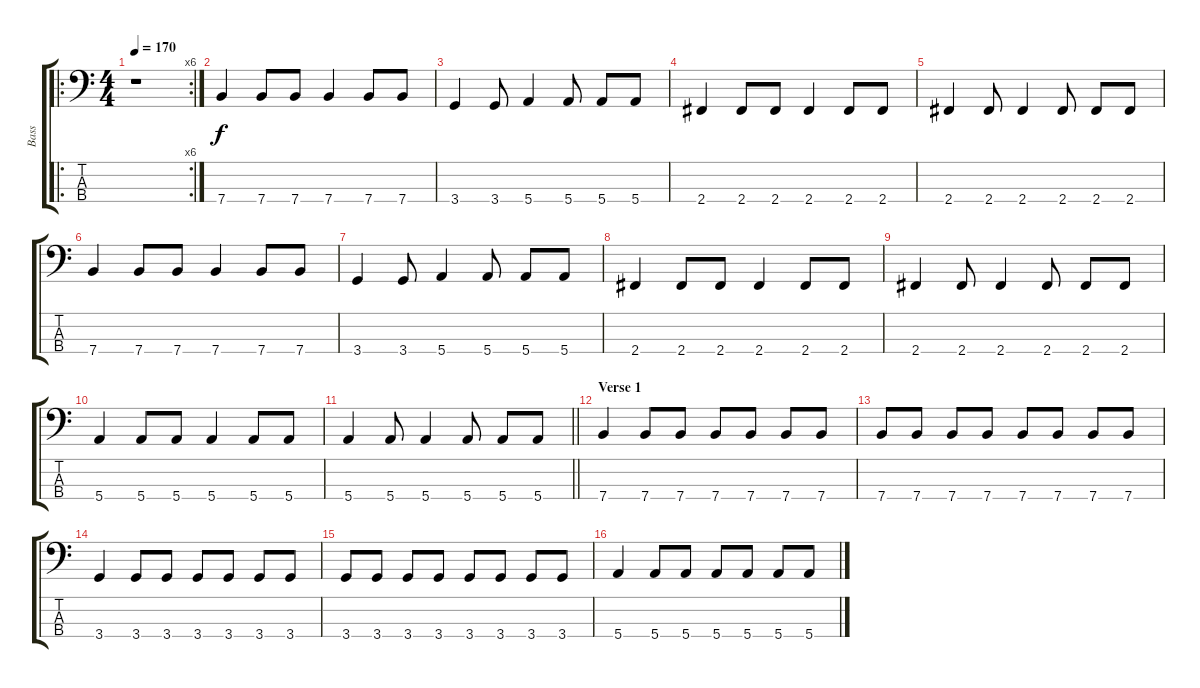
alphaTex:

\track ("Bass" "Bass") {instrument electricbasspick}
\staff {score tabs}
\tuning (G2 D2 A1 E1) {hide}
\ro
\rc 6
\ts (4 4)
\tempo 170
\clef f4
\ks c
r.1{dy f instrument electricbasspick} |
7.4.4 7.4.8 7.4.8 7.4.4 7.4.8 7.4.8 |
3.4.4 3.4.8 5.4.4 5.4.8 5.4.8 5.4.8 |
2.4.4 2.4.8 2.4.8 2.4.4 2.4.8 2.4.8 |
2.4.4 2.4.8 2.4.4 2.4.8 2.4.8 2.4.8 |
7.4.4 7.4.8 7.4.8 7.4.4 7.4.8 7.4.8 |
3.4.4 3.4.8 5.4.4 5.4.8 5.4.8 5.4.8 |
2.4.4 2.4.8 2.4.8 2.4.4 2.4.8 2.4.8 |
2.4.4 2.4.8 2.4.4 2.4.8 2.4.8 2.4.8 |
5.4.4 5.4.8 5.4.8 5.4.4 5.4.8 5.4.8 |
\barLineRight lightlight
5.4.4 5.4.8 5.4.4 5.4.8 5.4.8 5.4.8 |
\section ("" "Verse 1")
7.4.4 7.4.8 7.4.8 7.4.8 7.4.8 7.4.8 7.4.8 |
7.4.8 7.4.8 7.4.8 7.4.8 7.4.8 7.4.8 7.4.8 7.4.8 |
3.4.4 3.4.8 3.4.8 3.4.8 3.4.8 3.4.8 3.4.8 |
3.4.8 3.4.8 3.4.8 3.4.8 3.4.8 3.4.8 3.4.8 3.4.8 |
5.4.4 5.4.8 5.4.8 5.4.8 5.4.8 5.4.8 5.4.8
